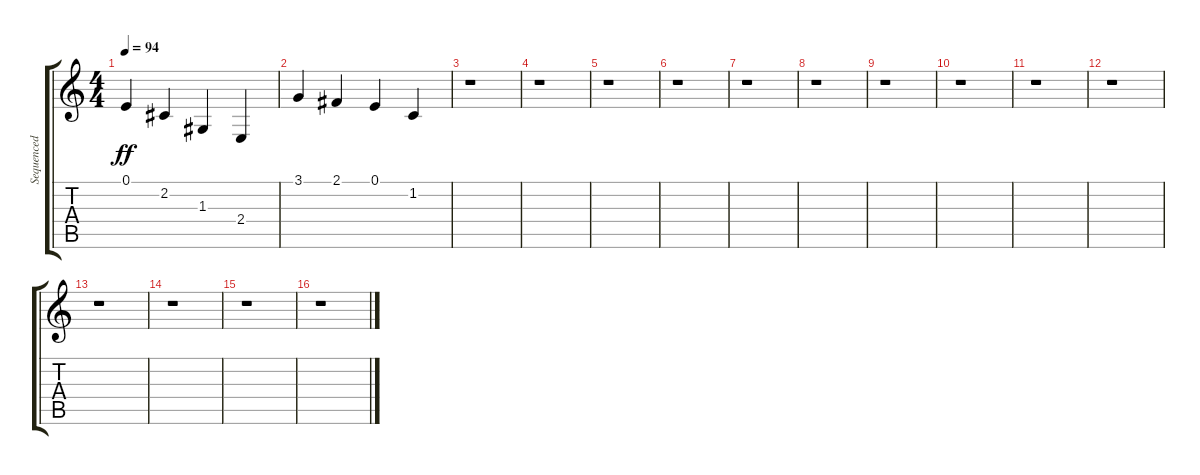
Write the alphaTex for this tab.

\track ("Sequenced by:" "Sequenced ") {instrument tangoaccordion}
\staff {score tabs}
\tuning (E4 B3 G3 D3 A2 E2) {hide}
\ts (4 4)
\tempo 94
\clef g2
\ks c
0.1.4{dy ff} 2.2.4 1.3.4 2.4.4 |
3.1.4 2.1.4 0.1.4 1.2.4 |
r.1 |
r.1 |
r.1 |
r.1 |
r.1 |
r.1 |
r.1 |
r.1 |
r.1 |
r.1 |
r.1 |
r.1 |
r.1 |
r.1
